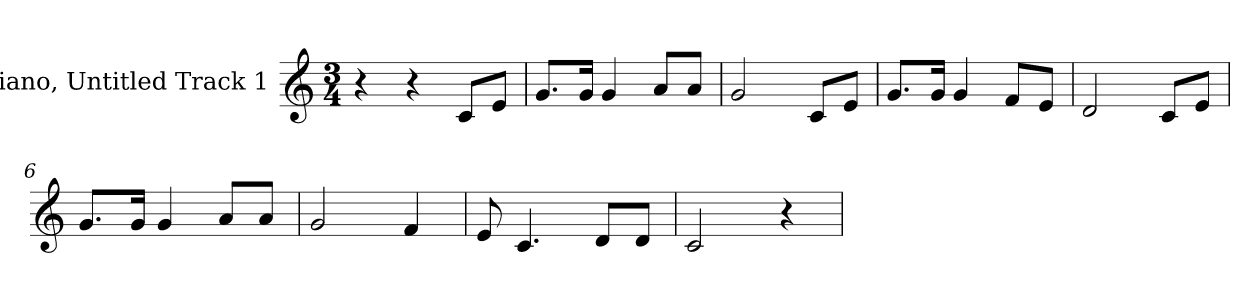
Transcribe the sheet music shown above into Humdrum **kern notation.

**kern
*part1
*staff1
*I"Piano, Untitled Track 1
*I'Pno.
*clefG2
*k[]
*M3/4
*MM70
=1
4r
4r
8c/L
8e/J
=2
8.g/L
16g/Jk
4g/
8a/L
8a/J
=3
2g/
8c/L
8e/J
=4
8.g/L
16g/Jk
4g/
8f/L
8e/J
=5
2d/
8c/L
8e/J
=6
8.g/L
16g/Jk
4g/
8a/L
8a/J
=7
2g/
4f/
=8
8e/
4.c/
8d/L
8d/J
=9
2c/
4r
=
*-
